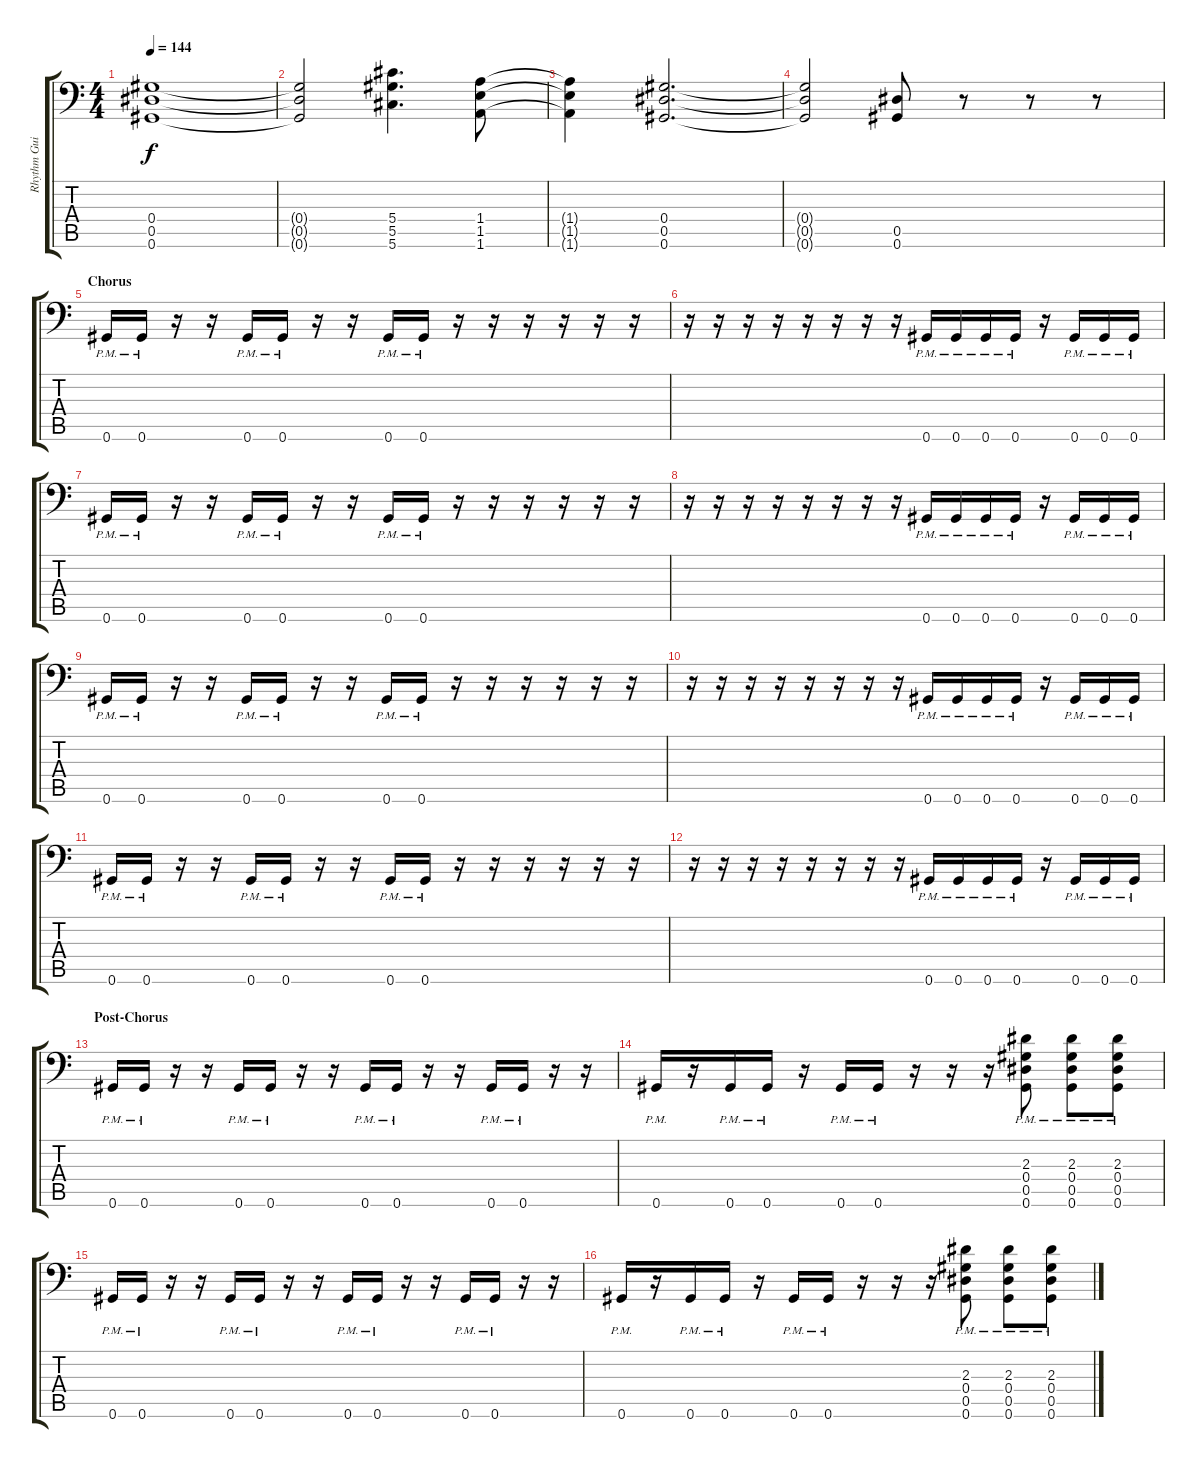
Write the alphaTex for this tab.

\track ("Rhythm Guitar 2" "Rhythm Gui") {instrument distortionguitar}
\staff {score tabs}
\tuning (Bb3 F3 Db3 Ab2 Eb2 Ab1) {hide}
\ts (4 4)
\tempo 144
\clef f4
\ks c
(0.4 0.5 0.6).1{dy f} |
(0.4{t} 0.5{t} 0.6{t}).2 (5.4 5.5 5.6).4{d} (1.4 1.5 1.6).8 |
(1.4{t} 1.5{t} 1.6{t}).4 (0.4 0.5 0.6).2{d} |
(0.4{t} 0.5{t} 0.6{t}).2 (0.5 0.6).8 r.8 r.8 r.8 |
\section ("" "Chorus")
0.6{pm}.16 0.6{pm}.16 r.16 r.16 0.6{pm}.16 0.6{pm}.16 r.16 r.16 0.6{pm}.16 0.6{pm}.16 r.16 r.16 r.16 r.16 r.16 r.16 |
r.16 r.16 r.16 r.16 r.16 r.16 r.16 r.16 0.6{pm}.16 0.6{pm}.16 0.6{pm}.16 0.6{pm}.16 r.16 0.6{pm}.16 0.6{pm}.16 0.6{pm}.16 |
0.6{pm}.16 0.6{pm}.16 r.16 r.16 0.6{pm}.16 0.6{pm}.16 r.16 r.16 0.6{pm}.16 0.6{pm}.16 r.16 r.16 r.16 r.16 r.16 r.16 |
r.16 r.16 r.16 r.16 r.16 r.16 r.16 r.16 0.6{pm}.16 0.6{pm}.16 0.6{pm}.16 0.6{pm}.16 r.16 0.6{pm}.16 0.6{pm}.16 0.6{pm}.16 |
0.6{pm}.16 0.6{pm}.16 r.16 r.16 0.6{pm}.16 0.6{pm}.16 r.16 r.16 0.6{pm}.16 0.6{pm}.16 r.16 r.16 r.16 r.16 r.16 r.16 |
r.16 r.16 r.16 r.16 r.16 r.16 r.16 r.16 0.6{pm}.16 0.6{pm}.16 0.6{pm}.16 0.6{pm}.16 r.16 0.6{pm}.16 0.6{pm}.16 0.6{pm}.16 |
0.6{pm}.16 0.6{pm}.16 r.16 r.16 0.6{pm}.16 0.6{pm}.16 r.16 r.16 0.6{pm}.16 0.6{pm}.16 r.16 r.16 r.16 r.16 r.16 r.16 |
r.16 r.16 r.16 r.16 r.16 r.16 r.16 r.16 0.6{pm}.16 0.6{pm}.16 0.6{pm}.16 0.6{pm}.16 r.16 0.6{pm}.16 0.6{pm}.16 0.6{pm}.16 |
\section ("" "Post-Chorus")
0.6{pm}.16 0.6{pm}.16 r.16 r.16 0.6{pm}.16 0.6{pm}.16 r.16 r.16 0.6{pm}.16 0.6{pm}.16 r.16 r.16 0.6{pm}.16 0.6{pm}.16 r.16 r.16 |
0.6{pm}.16 r.16 0.6{pm}.16 0.6{pm}.16 r.16 0.6{pm}.16 0.6{pm}.16 r.16 r.16 r.16 (2.3{pm} 0.4{pm} 0.5{pm} 0.6{pm}).8 (2.3{pm} 0.4{pm} 0.5{pm} 0.6{pm}).8 (2.3{pm} 0.4{pm} 0.5{pm} 0.6{pm}).8 |
0.6{pm}.16 0.6{pm}.16 r.16 r.16 0.6{pm}.16 0.6{pm}.16 r.16 r.16 0.6{pm}.16 0.6{pm}.16 r.16 r.16 0.6{pm}.16 0.6{pm}.16 r.16 r.16 |
0.6{pm}.16 r.16 0.6{pm}.16 0.6{pm}.16 r.16 0.6{pm}.16 0.6{pm}.16 r.16 r.16 r.16 (2.3{pm} 0.4{pm} 0.5{pm} 0.6{pm}).8 (2.3{pm} 0.4{pm} 0.5{pm} 0.6{pm}).8 (2.3{pm} 0.4{pm} 0.5{pm} 0.6{pm}).8
